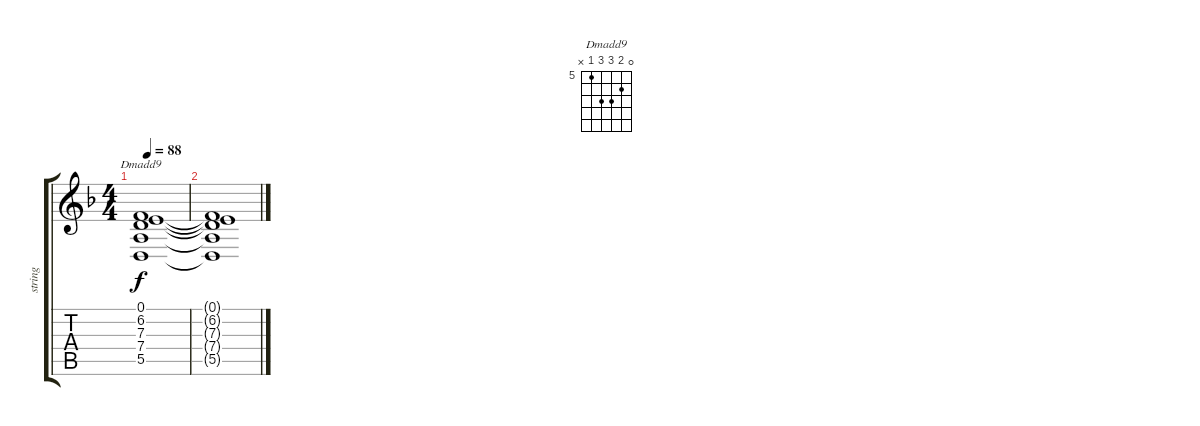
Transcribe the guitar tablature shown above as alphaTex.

\track ("string" "string") {instrument stringensemble1}
\staff {score tabs}
\tuning (E4 B3 G3 D3 A2 E2) {hide}
\chord ("Dmadd9" 0 6 7 7 5 x) {firstfret 5}
\ts (4 4)
\tempo 88
\clef g2
\ks f
(0.1 6.2 7.3 7.4 5.5).1{ch "Dmadd9" dy f} |
(0.1{t} 6.2{t} 7.3{t} 7.4{t} 5.5{t}).1
